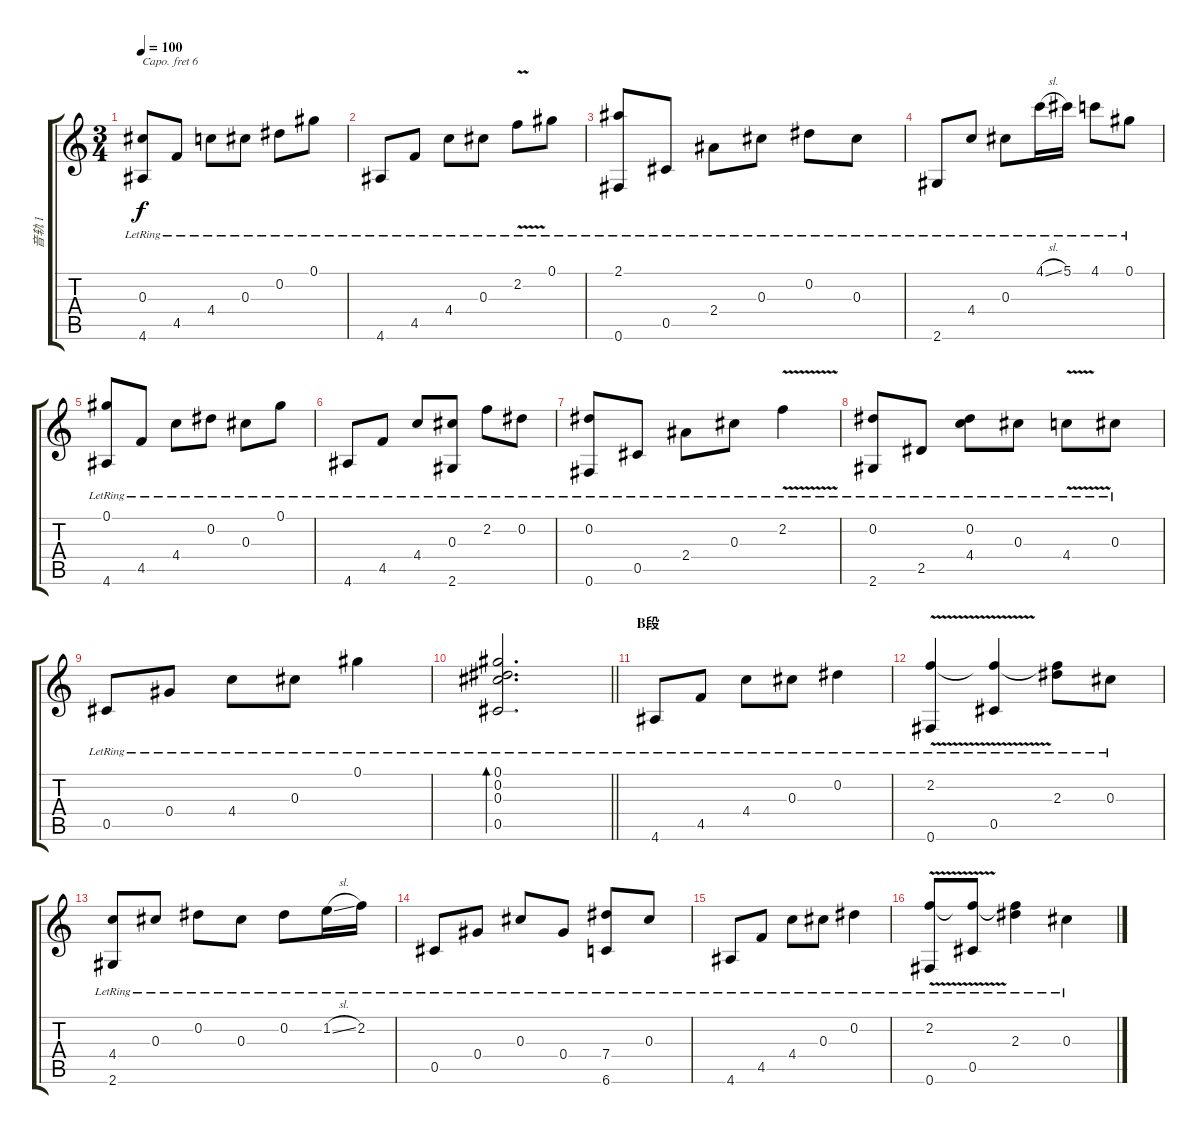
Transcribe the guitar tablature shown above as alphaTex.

\track ("音轨 1" "音轨 1") {instrument acousticguitarsteel}
\staff {score tabs}
\capo 6
\tuning (D4 A3 G3 D3 G2 C2) {hide}
\ts (3 4)
\tempo 100
\clef g2
\ks c
(0.3{lr} 4.6{lr}).8{dy f} 4.5{lr}.8 4.4{lr}.8 0.3{lr}.8 0.2{lr}.8 0.1{lr}.8 |
4.6{lr}.8 4.5{lr}.8 4.4{lr}.8 0.3{lr}.8 2.2{v lr}.8 0.1{lr}.8 |
(2.1{lr} 0.6{lr}).8 0.5{lr}.8 2.4{lr}.8 0.3{lr}.8 0.2{lr}.8 0.3{lr}.8 |
2.6{lr}.8 4.4{lr}.8 0.3{lr}.8 4.1{sl lr}.16 5.1{lr}.16 4.1{lr}.8 0.1{lr}.8 |
(0.1{lr} 4.6{lr}).8 4.5{lr}.8 4.4{lr}.8 0.2{lr}.8 0.3{lr}.8 0.1{lr}.8 |
4.6{lr}.8 4.5{lr}.8 4.4{lr}.8 (0.3{lr} 2.6{lr}).8 2.2{lr}.8 0.2{lr}.8 |
(0.2{lr} 0.6{lr}).8 0.5{lr}.8 2.4{lr}.8 0.3{lr}.8 2.2{v lr}.4 |
(0.2{lr} 2.6{lr}).8 2.5{lr}.8 (0.2{lr} 4.4{lr}).8 0.3{lr}.8 4.4{v lr}.8 0.3{lr}.8 |
0.5{lr}.8 0.4{lr}.8 4.4{lr}.8 0.3{lr}.8 0.1{lr}.4 |
\barLineRight lightlight
(0.1{lr} 0.2{lr} 0.3{lr} 0.5{lr}).2{d bd 60} |
\section ("" "B段")
4.6{lr}.8 4.5{lr}.8 4.4{lr}.8 0.3{lr}.8 0.2{lr}.4 |
(2.2{v lr} 0.6{lr}).4 (2.2{t} 0.5{lr}).4 (2.2{t} 2.3{lr}).8 0.3{lr}.8 |
(4.4{lr} 2.6{lr}).8 0.3{lr}.8 0.2{lr}.8 0.3{lr}.8 0.2{lr}.8 1.2{sl lr}.16 2.2{lr}.16 |
0.5{lr}.8 0.4{lr}.8 0.3{lr}.8 0.4{lr}.8 (7.4{lr} 6.6{lr}).8 0.3{lr}.8 |
4.6{lr}.8 4.5{lr}.8 4.4{lr}.8 0.3{lr}.8 0.2{lr}.4 |
(2.2{v lr} 0.6{lr}).8 (2.2{t} 0.5{lr}).8 (2.2{t} 2.3{lr}).4 0.3{lr}.4
